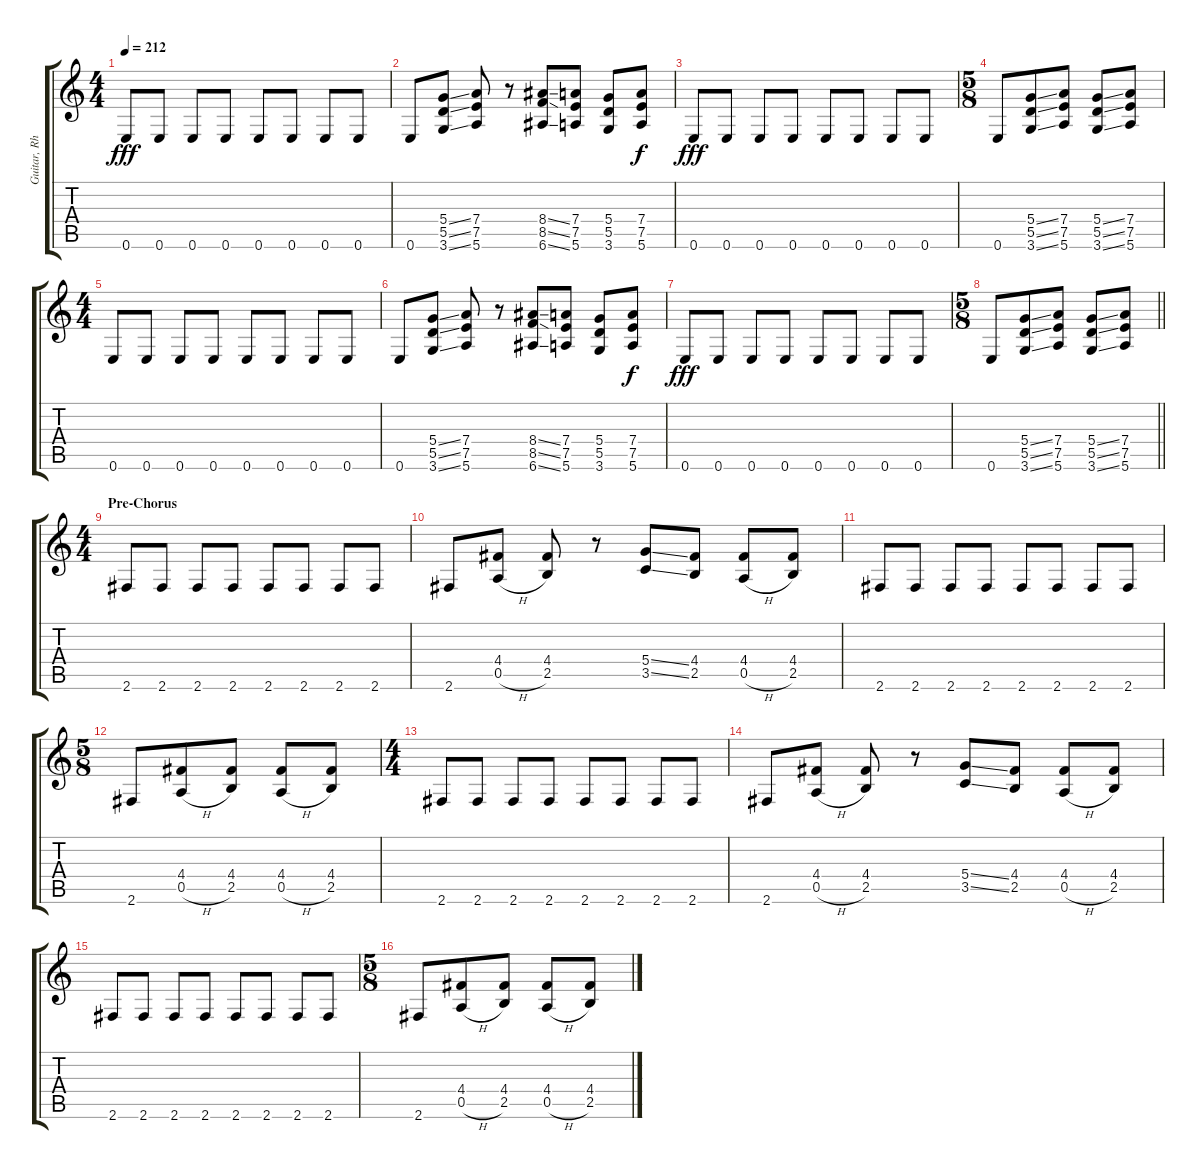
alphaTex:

\track ("Guitar, Rhythm (Hetfield)" "Guitar, Rh") {instrument distortionguitar}
\staff {score tabs}
\tuning (E4 B3 G3 D3 A2 E2) {hide}
\ts (4 4)
\tempo 212
\clef g2
\ks c
0.6.8{dy fff} 0.6.8 0.6.8 0.6.8 0.6.8 0.6.8 0.6.8 0.6.8 |
0.6.8 (5.4{ss} 5.5{ss} 3.6{ss}).8 (7.4 7.5 5.6).8 r.8 (8.4{ss} 8.5{ss} 6.6{ss}).8 (7.4 7.5 5.6).8 (5.4 5.5 3.6).8 (7.4 7.5 5.6).8{dy f} |
0.6.8{dy fff} 0.6.8 0.6.8 0.6.8 0.6.8 0.6.8 0.6.8 0.6.8 |
\ts (5 8)
0.6.8 (5.4{ss} 5.5{ss} 3.6{ss}).8 (7.4 7.5 5.6).8 (5.4{ss} 5.5{ss} 3.6{ss}).8 (7.4 7.5 5.6).8 |
\ts (4 4)
0.6.8 0.6.8 0.6.8 0.6.8 0.6.8 0.6.8 0.6.8 0.6.8 |
0.6.8 (5.4{ss} 5.5{ss} 3.6{ss}).8 (7.4 7.5 5.6).8 r.8 (8.4{ss} 8.5{ss} 6.6{ss}).8 (7.4 7.5 5.6).8 (5.4 5.5 3.6).8 (7.4 7.5 5.6).8{dy f} |
0.6.8{dy fff} 0.6.8 0.6.8 0.6.8 0.6.8 0.6.8 0.6.8 0.6.8 |
\ts (5 8)
\barLineRight lightlight
0.6.8 (5.4{ss} 5.5{ss} 3.6{ss}).8 (7.4 7.5 5.6).8 (5.4{ss} 5.5{ss} 3.6{ss}).8 (7.4 7.5 5.6).8 |
\ts (4 4)
\section ("" "Pre-Chorus")
2.6.8 2.6.8 2.6.8 2.6.8 2.6.8 2.6.8 2.6.8 2.6.8 |
2.6.8 (4.4 0.5{h}).8 (4.4 2.5).8 r.8 (5.4{ss} 3.5{ss}).8 (4.4 2.5).8 (4.4 0.5{h}).8 (4.4 2.5).8 |
2.6.8 2.6.8 2.6.8 2.6.8 2.6.8 2.6.8 2.6.8 2.6.8 |
\ts (5 8)
2.6.8 (4.4 0.5{h}).8 (4.4 2.5).8 (4.4 0.5{h}).8 (4.4 2.5).8 |
\ts (4 4)
2.6.8 2.6.8 2.6.8 2.6.8 2.6.8 2.6.8 2.6.8 2.6.8 |
2.6.8 (4.4 0.5{h}).8 (4.4 2.5).8 r.8 (5.4{ss} 3.5{ss}).8 (4.4 2.5).8 (4.4 0.5{h}).8 (4.4 2.5).8 |
2.6.8 2.6.8 2.6.8 2.6.8 2.6.8 2.6.8 2.6.8 2.6.8 |
\ts (5 8)
2.6.8 (4.4 0.5{h}).8 (4.4 2.5).8 (4.4 0.5{h}).8 (4.4 2.5).8
